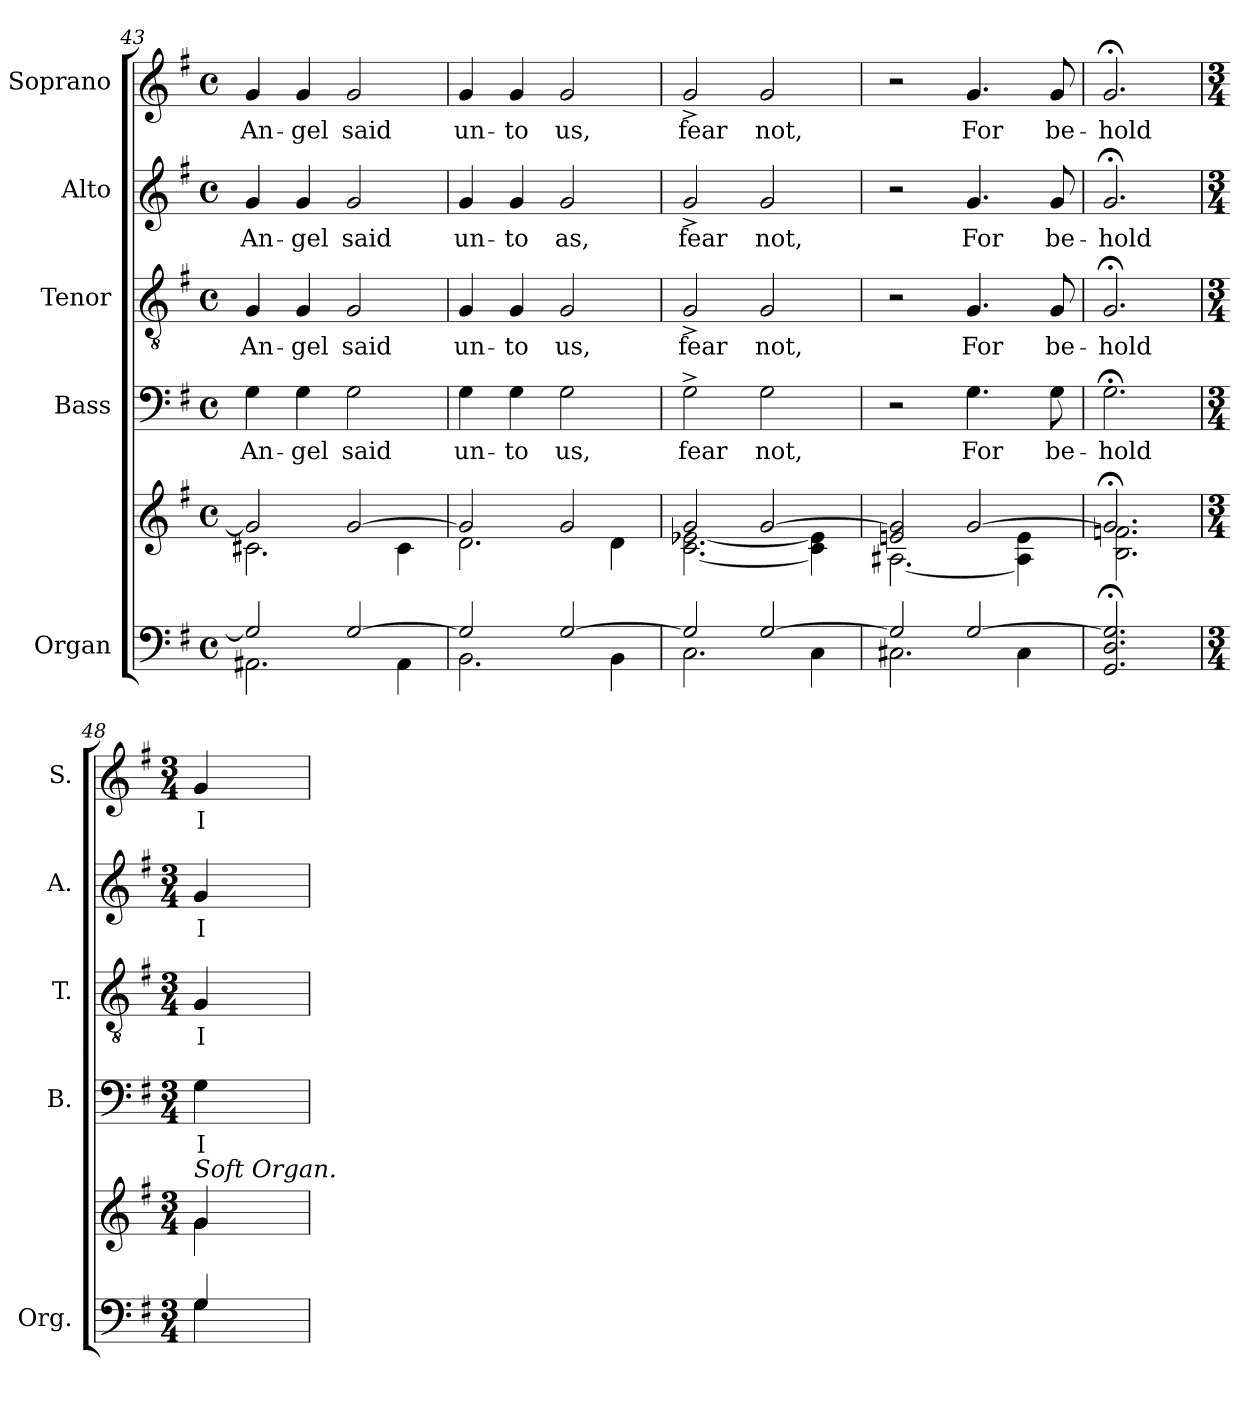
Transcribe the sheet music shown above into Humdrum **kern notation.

**kern	**kern	**kern	**text	**kern	**text	**kern	**text	**kern	**text
*part5	*part5	*part4	*part4	*part3	*part3	*part2	*part2	*part1	*part1
*staff6	*staff5	*staff4	*staff4	*staff3	*staff3	*staff2	*staff2	*staff1	*staff1
*I"Organ	*	*I"Bass	*	*I"Tenor	*	*I"Alto	*	*I"Soprano	*
*I'Org.	*	*I'B.	*	*I'T.	*	*I'A.	*	*I'S.	*
*clefF4	*clefG2	*clefF4	*	*clefGv2	*	*clefG2	*	*clefG2	*
*	*	*	*	*ITrd7c12	*	*	*	*	*
*k[f#]	*k[f#]	*k[f#]	*	*k[f#]	*	*k[f#]	*	*k[f#]	*
*G:	*G:	*G:	*	*G:	*	*G:	*	*G:	*
*M4/4	*M4/4	*M4/4	*	*M4/4	*	*M4/4	*	*M4/4	*
*met(c)	*met(c)	*met(c)	*	*met(c)	*	*met(c)	*	*met(c)	*
=43	=43	=43	=43	=43	=43	=43	=43	=43	=43
*^	*^	*	*	*	*	*	*	*	*
!	!	!	!	!	!LO:LY:b:color=#000000	!	!	!	!	!	!
!	!	!	!	!	!	!	!LO:LY:b:color=#000000	!	!	!	!
!	!	!	!	!	!	!	!	!	!LO:LY:b:color=#000000	!	!
!	!	!	!	!	!	!	!	!	!	!	!LO:LY:b:color=#000000
2Gi/]	2.AA#Xi\	2gi/]	2.c#Xi\	4Gi\	An-	4GGi/	An-	4gi/	An-	4gi/	An-
!	!	!	!	!	!LO:LY:b:color=#000000	!	!	!	!	!	!
!	!	!	!	!	!	!	!LO:LY:b:color=#000000	!	!	!	!
!	!	!	!	!	!	!	!	!	!LO:LY:b:color=#000000	!	!
!	!	!	!	!	!	!	!	!	!	!	!LO:LY:b:color=#000000
.	.	.	.	4Gi\	-gel	4GGi/	-gel	4gi/	-gel	4gi/	-gel
!	!	!	!	!	!LO:LY:b:color=#000000	!	!	!	!	!	!
!	!	!	!	!	!	!	!LO:LY:b:color=#000000	!	!	!	!
!	!	!	!	!	!	!	!	!	!LO:LY:b:color=#000000	!	!
!	!	!	!	!	!	!	!	!	!	!	!LO:LY:b:color=#000000
[>2Gi/	.	[>2gi/	.	2Gi\	said	2GGi/	said	2gi/	said	2gi/	said
.	4AA#i\	.	4c#i\	.	.	.	.	.	.	.	.
=44	=44	=44	=44	=44	=44	=44	=44	=44	=44	=44	=44
!	!	!	!	!	!LO:LY:b:color=#000000	!	!	!	!	!	!
!	!	!	!	!	!	!	!LO:LY:b:color=#000000	!	!	!	!
!	!	!	!	!	!	!	!	!	!LO:LY:b:color=#000000	!	!
!	!	!	!	!	!	!	!	!	!	!	!LO:LY:b:color=#000000
2Gi/]	2.BBi\	2gi/]	2.di\	4Gi\	un-	4GGi/	un-	4gi/	un-	4gi/	un-
!	!	!	!	!	!LO:LY:b:color=#000000	!	!	!	!	!	!
!	!	!	!	!	!	!	!LO:LY:b:color=#000000	!	!	!	!
!	!	!	!	!	!	!	!	!	!LO:LY:b:color=#000000	!	!
!	!	!	!	!	!	!	!	!	!	!	!LO:LY:b:color=#000000
.	.	.	.	4Gi\	-to	4GGi/	-to	4gi/	-to	4gi/	-to
!	!	!	!	!	!LO:LY:b:color=#000000	!	!	!	!	!	!
!	!	!	!	!	!	!	!LO:LY:b:color=#000000	!	!	!	!
!	!	!	!	!	!	!	!	!	!LO:LY:b:color=#000000	!	!
!	!	!	!	!	!	!	!	!	!	!	!LO:LY:b:color=#000000
[>2Gi/	.	2gi/	.	2Gi\	us,	2GGi/	us,	2gi/	as,	2gi/	us,
.	4BBi\	.	4di\	.	.	.	.	.	.	.	.
=45	=45	=45	=45	=45	=45	=45	=45	=45	=45	=45	=45
!	!	!	!	!	!LO:LY:b:color=#000000	!	!	!	!	!	!
!	!	!	!	!	!	!	!LO:LY:b:color=#000000	!	!	!	!
!	!	!	!	!	!	!	!	!	!LO:LY:b:color=#000000	!	!
!	!	!	!	!	!	!	!	!	!	!	!LO:LY:b:color=#000000
2Gi/]	2.Ci\	2gi/	[<2.ci\ [<2.e-Xi	2G^i\	fear	2GG^i/	fear	2g^i/	fear	2g^i/	fear
!	!	!	!	!	!LO:LY:b:color=#000000	!	!	!	!	!	!
!	!	!	!	!	!	!	!LO:LY:b:color=#000000	!	!	!	!
!	!	!	!	!	!	!	!	!	!LO:LY:b:color=#000000	!	!
!	!	!	!	!	!	!	!	!	!	!	!LO:LY:b:color=#000000
[>2Gi/	.	[>2gi/	.	2Gi\	not,	2GGi/	not,	2gi/	not,	2gi/	not,
.	4Ci\	.	4ci\] 4e-i]	.	.	.	.	.	.	.	.
!!LO:PB:g=z
=46	=46	=46	=46	=46	=46	=46	=46	=46	=46	=46	=46
2Gi/]	2.C#Xi\	2eni/ 2gi]	[<2.A#Xi\	2r	.	2r	.	2r	.	2r	.
!	!	!	!	!	!LO:LY:b:color=#000000	!	!	!	!	!	!
!	!	!	!	!	!	!	!LO:LY:b:color=#000000	!	!	!	!
!	!	!	!	!	!	!	!	!	!LO:LY:b:color=#000000	!	!
!	!	!	!	!	!	!	!	!	!	!	!LO:LY:b:color=#000000
[>2Gi/	.	[>2gi/	.	4.Gi\	For	4.GGi/	For	4.gi/	For	4.gi/	For
.	4C#i\	.	4A#i\] 4ei	.	.	.	.	.	.	.	.
!	!	!	!	!	!LO:LY:b:color=#000000	!	!	!	!	!	!
!	!	!	!	!	!	!	!LO:LY:b:color=#000000	!	!	!	!
!	!	!	!	!	!	!	!	!	!LO:LY:b:color=#000000	!	!
!	!	!	!	!	!	!	!	!	!	!	!LO:LY:b:color=#000000
.	.	.	.	8Gi\	be-	8GGi/	be-	8gi/	be-	8gi/	be-
*v	*v	*	*	*	*	*	*	*	*	*	*
=47	=47	=47	=47	=47	=47	=47	=47	=47	=47	=47
!	!	!	!	!LO:LY:b:color=#000000	!	!	!	!	!	!
!	!	!	!	!	!	!LO:LY:b:color=#000000	!	!	!	!
!	!	!	!	!	!	!	!	!LO:LY:b:color=#000000	!	!
!	!	!	!	!	!	!	!	!	!	!LO:LY:b:color=#000000
2.GGi/; 2.Di; 2.Gi];	2.g;i/]	2.Bi\ 2.fni	2.G;i\	-hold	2.GG;i/	-hold	2.g;i/	-hold	2.g;i/	-hold
=48	=48	=48	=48	=48	=48	=48	=48	=48	=48	=48
*M3/4	*M3/4	*	*M3/4	*	*M3/4	*	*M3/4	*	*M3/4	*
*^	*	*	*	*	*	*	*	*	*	*
!	!	!	!	!	!LO:LY:b:color=#000000	!	!	!	!	!	!
!	!	!	!	!	!	!	!LO:LY:b:color=#000000	!	!	!	!
!	!	!	!	!	!	!	!	!	!LO:LY:b:color=#000000	!	!
!	!	!LO:TX:a:i:t=Soft Organ.	!	!	!	!	!	!	!	!	!
!	!	!	!	!	!	!	!	!	!	!	!LO:LY:b:color=#000000
4Gi/	4Gi\	4gi/	4gi\	4Gi\	I	4GGi/	I	4gi/	I	4gi/	I
*v	*v	*	*	*	*	*	*	*	*	*	*
*	*v	*v	*	*	*	*	*	*	*	*
=	=	=	=	=	=	=	=	=	=
*-	*-	*-	*-	*-	*-	*-	*-	*-	*-
